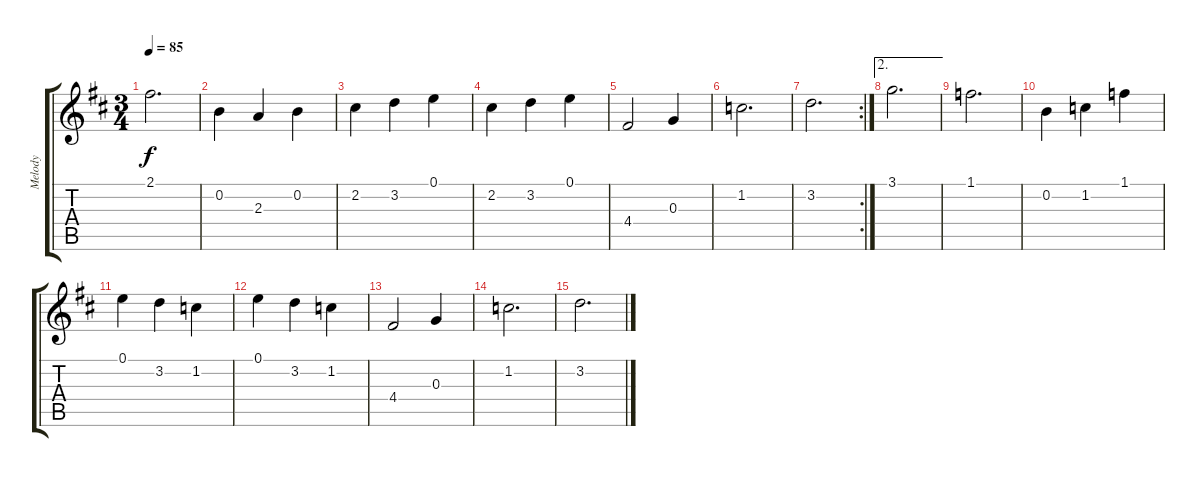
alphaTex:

\track ("Melody" "Melody") {instrument acousticguitarnylon}
\staff {score tabs}
\tuning (E4 B3 G3 D3 A2 E2) {hide}
\ts (3 4)
\tempo 85
\clef g2
\ks d
2.1.2{d dy f} |
0.2.4 2.3.4 0.2.4 |
2.2.4 3.2.4 0.1.4 |
2.2.4 3.2.4 0.1.4 |
4.4.2 0.3.4 |
1.2.2{d} |
\rc 2
3.2.2{d} |
\ae 2
3.1.2{d} |
1.1.2{d} |
0.2.4 1.2.4 1.1.4 |
0.1.4 3.2.4 1.2.4 |
0.1.4 3.2.4 1.2.4 |
4.4.2 0.3.4 |
1.2.2{d} |
3.2.2{d}
